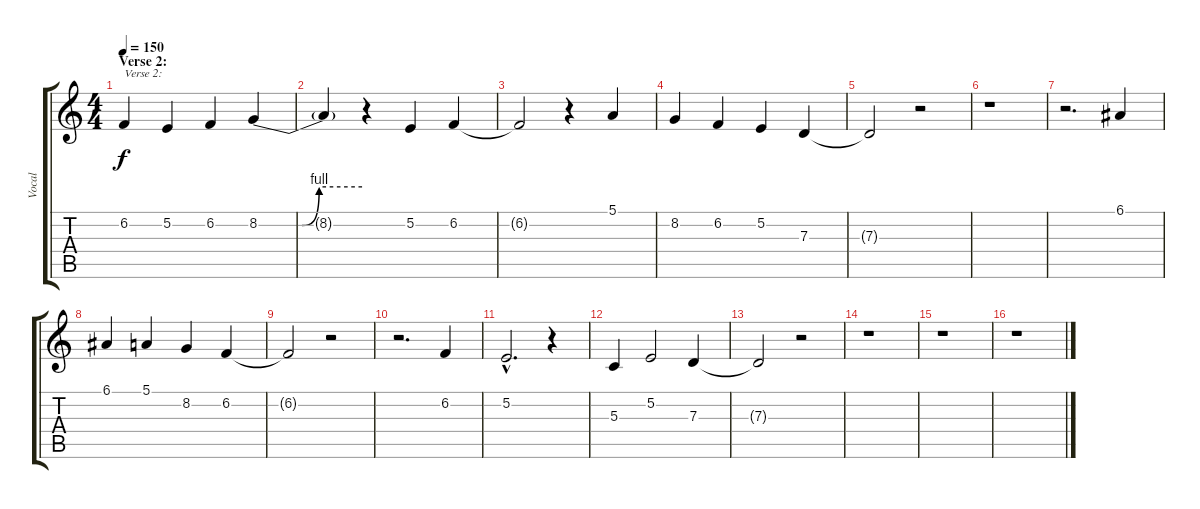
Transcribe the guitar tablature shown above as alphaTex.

\track ("Vocal" "Vocal") {instrument oboe}
\staff {score tabs}
\tuning (E4 B3 G3 D3 A2 E2) {hide}
\ts (4 4)
\section ("" "Verse 2:")
\tempo 150
\clef g2
\ks c
6.2.4{txt "Verse 2:" dy f} 5.2.4 6.2.4 8.2{be (custom 0 0 25 0 35 4 60 4)}.4 |
8.2{t}.4 r.4 5.2.4 6.2.4 |
6.2{t}.2 r.4 5.1.4 |
8.2.4 6.2.4 5.2.4 7.3.4 |
7.3{t}.2 r.2 |
r.1 |
r.2{d} 6.1.4 |
6.1.4 5.1.4 8.2.4 6.2.4 |
6.2{t}.2 r.2 |
r.2{d} 6.2.4 |
5.2{hac}.2{d} r.4 |
5.3.4 5.2.2 7.3.4 |
7.3{t}.2 r.2 |
r.1 |
r.1 |
r.1
